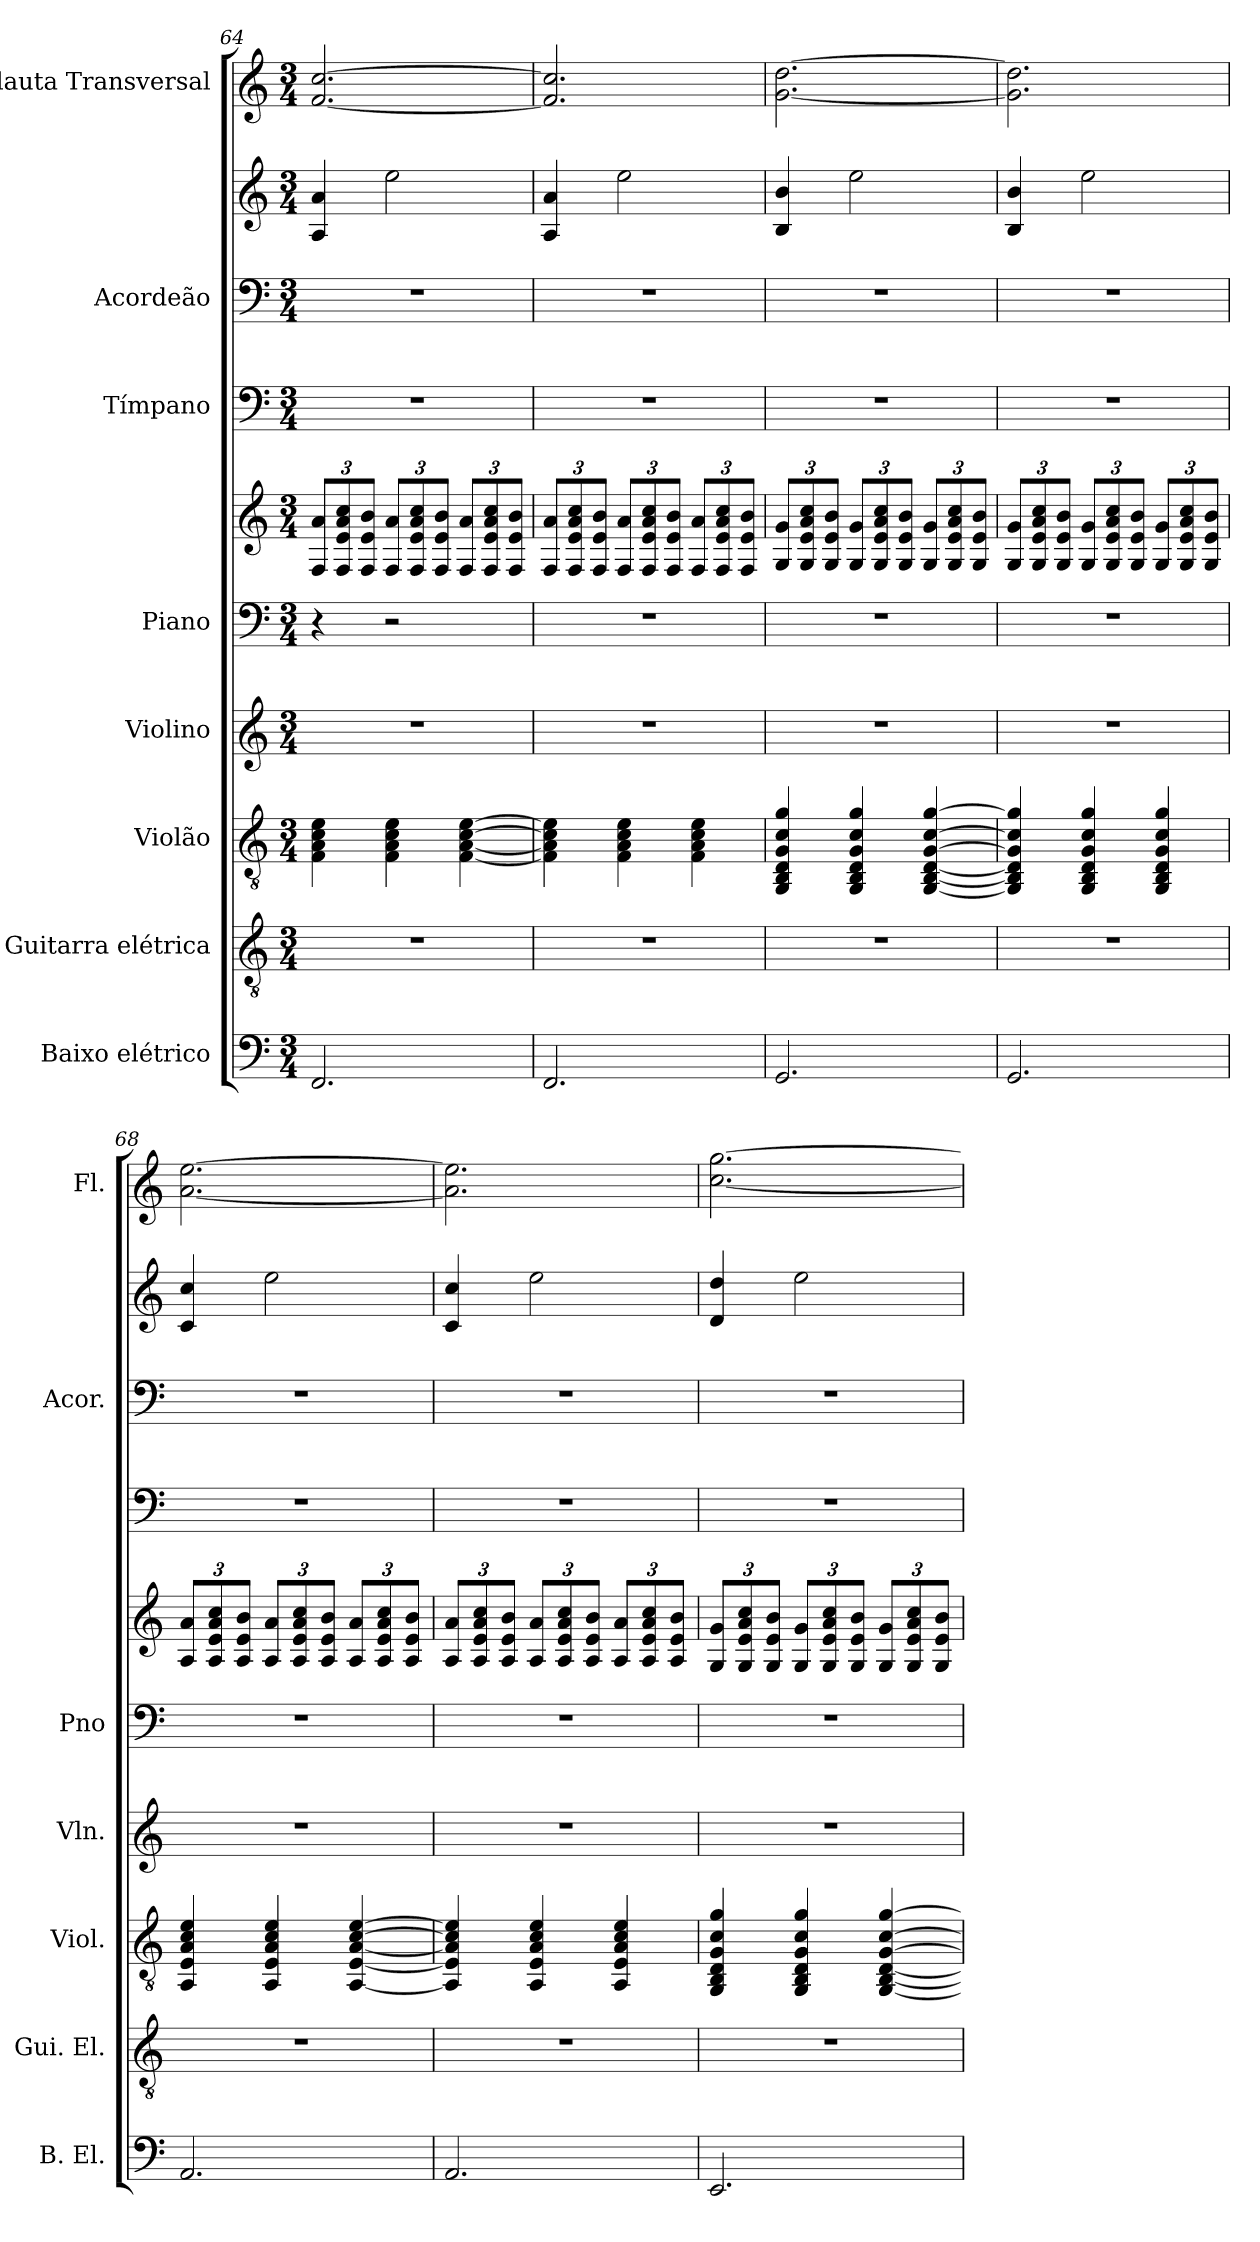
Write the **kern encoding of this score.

**kern	**kern	**kern	**kern	**kern	**kern	**kern	**kern	**kern	**kern
*part8	*part7	*part6	*part5	*part4	*part4	*part3	*part2	*part2	*part1
*staff10	*staff9	*staff8	*staff7	*staff6	*staff5	*staff4	*staff3	*staff2	*staff1
*I"Baixo elétrico	*I"Guitarra elétrica	*I"Violão	*I"Violino	*I"Piano	*	*I"Tímpano	*I"Acordeão	*	*I"Flauta Transversal
*I'B. El.	*I'Gui. El.	*I'Viol.	*I'Vln.	*I'Pno	*	*	*I'Acor.	*	*I'Fl.
*clefF4	*clefGv2	*clefGv2	*clefG2	*clefF4	*clefG2	*clefF4	*clefF4	*clefG2	*clefG2
*ITrd7c12	*	*	*	*	*	*	*	*	*
*k[]	*k[]	*k[]	*k[]	*k[]	*k[]	*k[]	*k[]	*k[]	*k[]
*M3/4	*M3/4	*M3/4	*M3/4	*M3/4	*M3/4	*M3/4	*M3/4	*M3/4	*M3/4
*	*	*	*	*	*Xbrackettup	*	*	*	*
=64	=64	=64	=64	=64	=64	=64	=64	=64	=64
2.FFF/	2.r	4F\ 4A\ 4c\ 4e\	2.r	4r	12F/ 12a/L	2.r	2.r	4A/ 4a/	[2.f/ [2.cc/
.	.	.	.	.	12F/ 12e/ 12a/ 12cc/	.	.	.	.
.	.	.	.	.	12F/ 12e/ 12b/J	.	.	.	.
.	.	4F\ 4A\ 4c\ 4e\	.	2r	12F/ 12a/L	.	.	2ee\	.
.	.	.	.	.	12F/ 12e/ 12a/ 12cc/	.	.	.	.
.	.	.	.	.	12F/ 12e/ 12b/J	.	.	.	.
.	.	[4F\ [4A\ [4c\ [4e\	.	.	12F/ 12a/L	.	.	.	.
.	.	.	.	.	12F/ 12e/ 12a/ 12cc/	.	.	.	.
.	.	.	.	.	12F/ 12e/ 12b/J	.	.	.	.
!!LO:PB:g=z
=65	=65	=65	=65	=65	=65	=65	=65	=65	=65
2.FFF/	2.r	4F\] 4A\] 4c\] 4e\]	2.r	2.r	12F/ 12a/L	2.r	2.r	4A/ 4a/	2.f/] 2.cc/]
.	.	.	.	.	12F/ 12e/ 12a/ 12cc/	.	.	.	.
.	.	.	.	.	12F/ 12e/ 12b/J	.	.	.	.
.	.	4F\ 4A\ 4c\ 4e\	.	.	12F/ 12a/L	.	.	2ee\	.
.	.	.	.	.	12F/ 12e/ 12a/ 12cc/	.	.	.	.
.	.	.	.	.	12F/ 12e/ 12b/J	.	.	.	.
.	.	4F\ 4A\ 4c\ 4e\	.	.	12F/ 12a/L	.	.	.	.
.	.	.	.	.	12F/ 12e/ 12a/ 12cc/	.	.	.	.
.	.	.	.	.	12F/ 12e/ 12b/J	.	.	.	.
=66	=66	=66	=66	=66	=66	=66	=66	=66	=66
2.GGG/	2.r	4GG/ 4BB/ 4D/ 4G/ 4c/ 4g/	2.r	2.r	12G/ 12g/L	2.r	2.r	4B/ 4b/	[2.g\ [2.dd\
.	.	.	.	.	12G/ 12e/ 12a/ 12cc/	.	.	.	.
.	.	.	.	.	12G/ 12e/ 12b/J	.	.	.	.
.	.	4GG/ 4BB/ 4D/ 4G/ 4c/ 4g/	.	.	12G/ 12g/L	.	.	2ee\	.
.	.	.	.	.	12G/ 12e/ 12a/ 12cc/	.	.	.	.
.	.	.	.	.	12G/ 12e/ 12b/J	.	.	.	.
.	.	[4GG/ [4BB/ [4D/ [4G/ [4c/ [4g/	.	.	12G/ 12g/L	.	.	.	.
.	.	.	.	.	12G/ 12e/ 12a/ 12cc/	.	.	.	.
.	.	.	.	.	12G/ 12e/ 12b/J	.	.	.	.
=67	=67	=67	=67	=67	=67	=67	=67	=67	=67
2.GGG/	2.r	4GG/] 4BB/] 4D/] 4G/] 4c/] 4g/]	2.r	2.r	12G/ 12g/L	2.r	2.r	4B/ 4b/	2.g\] 2.dd\]
.	.	.	.	.	12G/ 12e/ 12a/ 12cc/	.	.	.	.
.	.	.	.	.	12G/ 12e/ 12b/J	.	.	.	.
.	.	4GG/ 4BB/ 4D/ 4G/ 4c/ 4g/	.	.	12G/ 12g/L	.	.	2ee\	.
.	.	.	.	.	12G/ 12e/ 12a/ 12cc/	.	.	.	.
.	.	.	.	.	12G/ 12e/ 12b/J	.	.	.	.
.	.	4GG/ 4BB/ 4D/ 4G/ 4c/ 4g/	.	.	12G/ 12g/L	.	.	.	.
.	.	.	.	.	12G/ 12e/ 12a/ 12cc/	.	.	.	.
.	.	.	.	.	12G/ 12e/ 12b/J	.	.	.	.
!!LO:PB:g=z
=68	=68	=68	=68	=68	=68	=68	=68	=68	=68
2.AAA/	2.r	4AA/ 4E/ 4A/ 4c/ 4e/	2.r	2.r	12A/ 12a/L	2.r	2.r	4c/ 4cc/	[2.a\ [2.ee\
.	.	.	.	.	12A/ 12e/ 12a/ 12cc/	.	.	.	.
.	.	.	.	.	12A/ 12e/ 12b/J	.	.	.	.
.	.	4AA/ 4E/ 4A/ 4c/ 4e/	.	.	12A/ 12a/L	.	.	2ee\	.
.	.	.	.	.	12A/ 12e/ 12a/ 12cc/	.	.	.	.
.	.	.	.	.	12A/ 12e/ 12b/J	.	.	.	.
.	.	[4AA/ [4E/ [4A/ [4c/ [4e/	.	.	12A/ 12a/L	.	.	.	.
.	.	.	.	.	12A/ 12e/ 12a/ 12cc/	.	.	.	.
.	.	.	.	.	12A/ 12e/ 12b/J	.	.	.	.
=69	=69	=69	=69	=69	=69	=69	=69	=69	=69
2.AAA/	2.r	4AA/] 4E/] 4A/] 4c/] 4e/]	2.r	2.r	12A/ 12a/L	2.r	2.r	4c/ 4cc/	2.a\] 2.ee\]
.	.	.	.	.	12A/ 12e/ 12a/ 12cc/	.	.	.	.
.	.	.	.	.	12A/ 12e/ 12b/J	.	.	.	.
.	.	4AA/ 4E/ 4A/ 4c/ 4e/	.	.	12A/ 12a/L	.	.	2ee\	.
.	.	.	.	.	12A/ 12e/ 12a/ 12cc/	.	.	.	.
.	.	.	.	.	12A/ 12e/ 12b/J	.	.	.	.
.	.	4AA/ 4E/ 4A/ 4c/ 4e/	.	.	12A/ 12a/L	.	.	.	.
.	.	.	.	.	12A/ 12e/ 12a/ 12cc/	.	.	.	.
.	.	.	.	.	12A/ 12e/ 12b/J	.	.	.	.
=70	=70	=70	=70	=70	=70	=70	=70	=70	=70
2.EEE/	2.r	4GG/ 4BB/ 4D/ 4G/ 4c/ 4g/	2.r	2.r	12G/ 12g/L	2.r	2.r	4d/ 4dd/	[2.cc\ [2.gg\
.	.	.	.	.	12G/ 12e/ 12a/ 12cc/	.	.	.	.
.	.	.	.	.	12G/ 12e/ 12b/J	.	.	.	.
.	.	4GG/ 4BB/ 4D/ 4G/ 4c/ 4g/	.	.	12G/ 12g/L	.	.	2ee\	.
.	.	.	.	.	12G/ 12e/ 12a/ 12cc/	.	.	.	.
.	.	.	.	.	12G/ 12e/ 12b/J	.	.	.	.
.	.	[4GG/ [4BB/ [4D/ [4G/ [4c/ [4g/	.	.	12G/ 12g/L	.	.	.	.
.	.	.	.	.	12G/ 12e/ 12a/ 12cc/	.	.	.	.
.	.	.	.	.	12G/ 12e/ 12b/J	.	.	.	.
=	=	=	=	=	=	=	=	=	=
*-	*-	*-	*-	*-	*-	*-	*-	*-	*-
